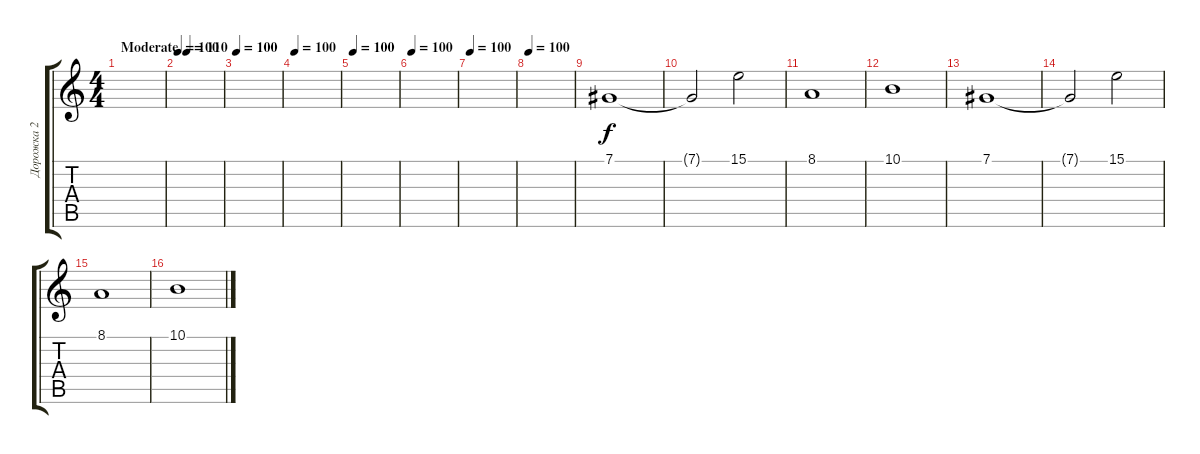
\track ("Дорожка 2" "Дорожка 2") {instrument honkytonkpiano}
\staff {score tabs}
\tuning (Db4 Ab3 E3 B2 Gb2 B1) {hide}
\ts (4 4)
\tempo (110 "Moderate")
\tempo 100
\tempo (110 "Moderate")
\clef g2
\ks c
|
\tempo 100
|
\tempo 100
|
\tempo 100
|
\tempo 100
|
\tempo 100
|
\tempo 100
|
\tempo 100
|
7.1.1 |
7.1{t}.2 15.1.2 |
8.1.1 |
10.1.1 |
7.1.1 |
7.1{t}.2 15.1.2 |
8.1.1 |
10.1.1
